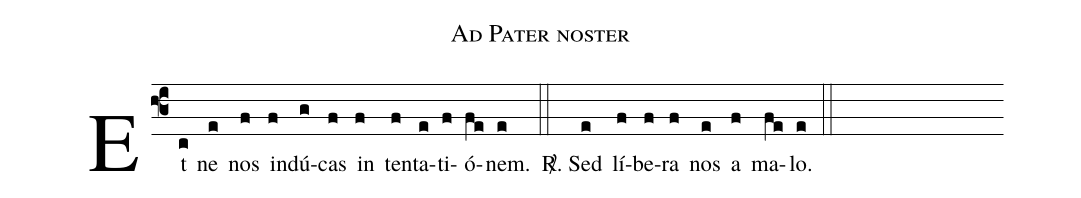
name:Ad Pater noster;
%%
(f3) Et(c) ne(e) nos(f) in(f)dú(g)cas(f) in(f) ten(f)ta(e)ti(f)ó(fe)nem.(e) (::)
<sp>R/</sp>. Sed(e) lí(f)be(f)ra(f) nos(e) a(f) ma(fe)lo.(e) (::)
